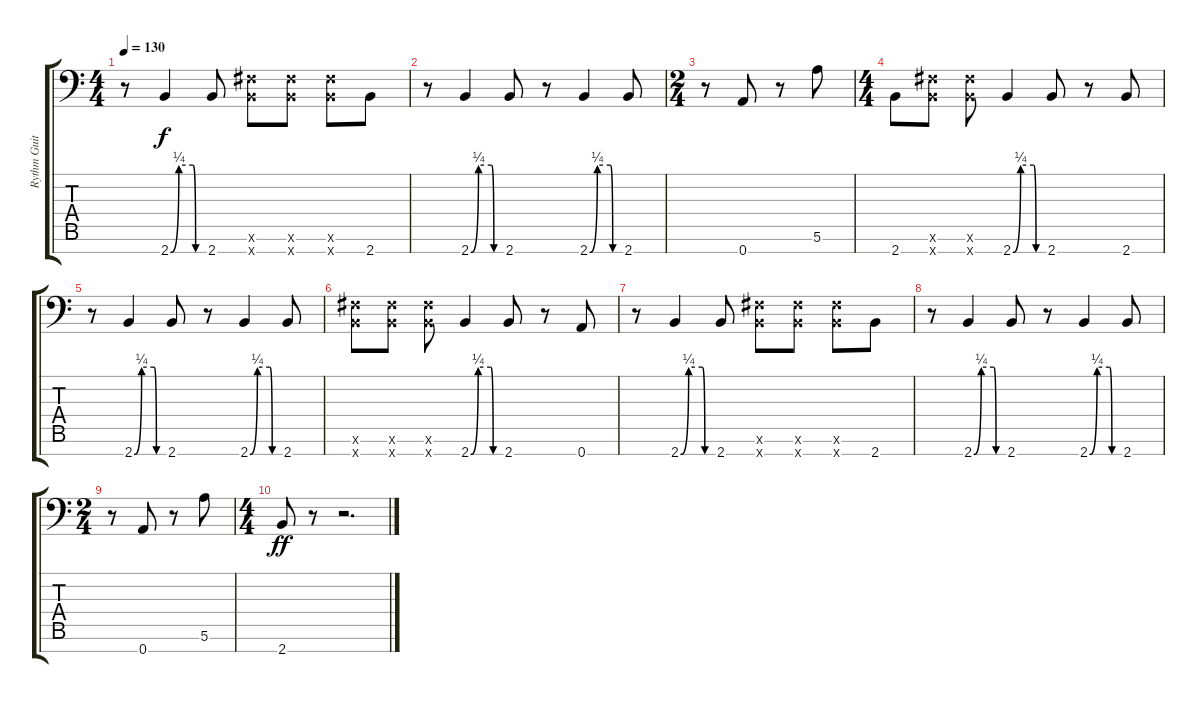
\track ("Rythm Guitar #1" "Rythm Guit") {instrument distortionguitar}
\staff {score tabs}
\tuning (D4 A3 E3 D3 A2 E2 A1) {hide}
\ts (4 4)
\tempo 130
\clef f4
\ks c
r.8{dy f} 2.7{be (custom 0 0 15 1 40 1 45 0 60 0)}.4 2.7.8 (2.6{x} 2.7{x}).8 (2.6{x} 2.7{x}).8 (2.6{x} 2.7{x}).8 2.7.8 |
r.8 2.7{be (custom 0 0 15 1 40 1 45 0 60 0)}.4 2.7.8 r.8 2.7{be (custom 0 0 15 1 40 1 45 0 60 0)}.4 2.7.8 |
\ts (2 4)
r.8 0.7.8 r.8 5.6.8 |
\ts (4 4)
2.7.8 (2.6{x} 2.7{x}).8 (2.6{x} 2.7{x}).8 2.7{be (custom 0 0 15 1 40 1 45 0 60 0)}.4 2.7.8 r.8 2.7.8 |
r.8 2.7{be (custom 0 0 15 1 40 1 45 0 60 0)}.4 2.7.8 r.8 2.7{be (custom 0 0 15 1 40 1 45 0 60 0)}.4 2.7.8 |
(2.6{x} 2.7{x}).8 (2.6{x} 2.7{x}).8 (2.6{x} 2.7{x}).8 2.7{be (custom 0 0 15 1 40 1 45 0 60 0)}.4 2.7.8 r.8 0.7.8 |
r.8 2.7{be (custom 0 0 15 1 40 1 45 0 60 0)}.4 2.7.8 (2.6{x} 2.7{x}).8 (2.6{x} 2.7{x}).8 (2.6{x} 2.7{x}).8 2.7.8 |
r.8 2.7{be (custom 0 0 15 1 40 1 45 0 60 0)}.4 2.7.8 r.8 2.7{be (custom 0 0 15 1 40 1 45 0 60 0)}.4 2.7.8 |
\ts (2 4)
r.8 0.7.8 r.8 5.6.8 |
\ts (4 4)
2.7.8{dy ff} r.8 r.2{d}
